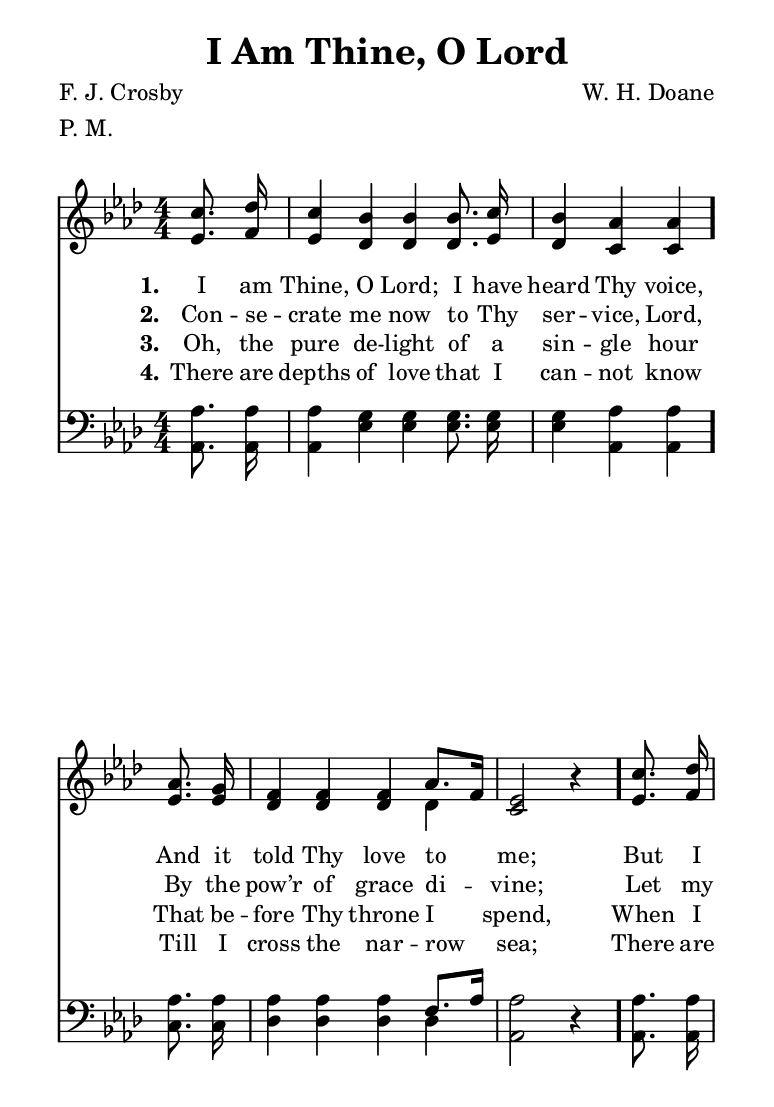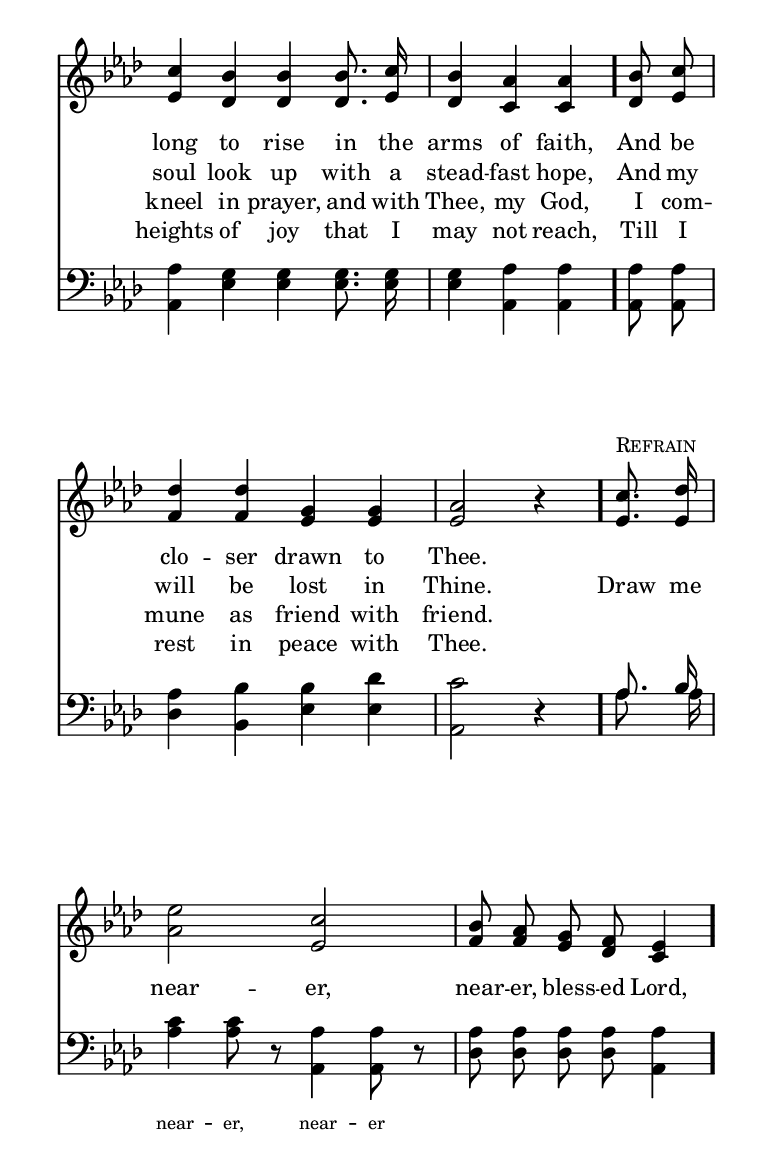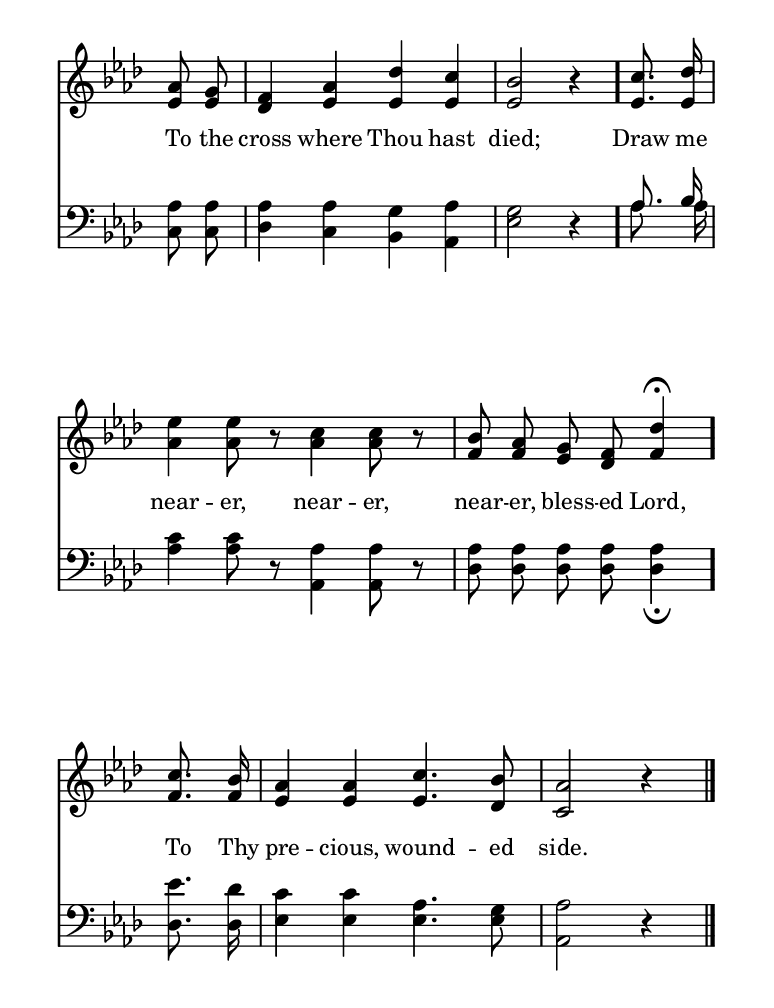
\include "common/global.ily"
\paper {
  \include "common/paper.ily"
  system-count = #(cond (is-eogsized 5) (#t #f))
}

\header{
  hymnnumber = "221"
  title = "I Am Thine, O Lord"
  tunename = ""
  meter = "P. M."
  poet = "F. J. Crosby"
  composer = "W. H. Doane"
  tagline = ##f
}

ta = { \tempo 4=80 }
tb = { \tempo 4=40 }

global = {
  \include "common/overrides.ily"
  \override Staff.TimeSignature.style = #'numbered
  \time 4/4
  \override Score.MetronomeMark.transparent = ##t % hide all fermata changes too
  \ta
  \key aes \major
  \partial 4
  \autoBeamOff
}

patternA = { c8. c16 | c4 c c c8. c16 | c4 c c }
patternB = { c8. c16 | c4 c c c8.[ c16] | c2 c4 }
patternG = { c8. c16 | c4 c c c | c2 c4 }
patternC = { c8 c | c4 c c c | c2 c4 }
patternD = { c8. c16 | c2 c | c8 c c c c4 }
patternE = { c8. c16 | c4 c8 r c4 c8 r | c8 c c c c4 }
patternF = { c8. c16 | c4 c c4. c8 | c2 c4 }

notesSoprano = {
\global
\relative c'' {

  c8. des16 | c4 bes bes bes8. c16 | bes4 aes aes
  aes8. g16 | f4 f f aes8.[ f16] | ees2 r4
  c'8. des16 | c4 bes bes bes8. c16 | bes4 aes aes
  bes8 c | des4 des g, g | aes2 r4

  \eogbreak
  << s^\markup { \small \caps "Refrain" }
  { c8. des16 | ees2 c | bes8 aes g f ees4 } >>
  aes8 g | f4 aes des c | bes2 r4
  c8. des16 | ees4 ees8 r c4 c8 r | bes8 aes g f \tb des'4\fermata \ta
  c8. bes16 | aes4 aes c4. bes8 | aes2 r4

  \bar "|."

}
}

notesAlto = {
\global
\relative e' {

  \changePitch \patternA { ees f | ees des des des ees | des c c }
  \changePitch \patternG { ees ees | des des des des | c r }
  \changePitch \patternA { ees f | ees des des des ees | des c c }
  \changePitch \patternC { des ees | f f ees ees | ees r }

  \changePitch \patternD { ees ees | aes ees | f f ees des c }
  \changePitch \patternC { ees ees | des ees ees ees | ees r }
  \changePitch \patternE { ees ees | aes aes aes aes | f f ees des f }
  \changePitch \patternF { f f | ees ees ees des | c r }

}
}

notesTenor = {
\global
\relative a {

  \changePitch \patternA { aes aes | aes g g g g | g aes aes }
  \changePitch \patternB { aes aes | aes aes aes f aes | aes r }
  \changePitch \patternA { aes aes | aes g g g g | g aes aes }
  \changePitch \patternC { aes aes | aes bes bes des | c r }

  \changePitch \patternE { aes bes | c c aes aes | aes aes aes aes aes }
  \changePitch \patternC { aes aes | aes aes g aes | g r }
  \changePitch \patternE { aes bes | c c aes aes | aes aes aes aes aes }
  \changePitch \patternF { ees' des | c c aes g | aes r }

}
}

notesBass = {
\global
\relative f, {

  \changePitch \patternA { aes aes | aes ees' ees ees ees | ees aes, aes }
  \changePitch \patternG { c c | des des des des | aes r }
  \changePitch \patternA { aes aes | aes ees' ees ees ees | ees aes, aes }
  \changePitch \patternC { aes aes | des bes ees ees | aes, r }

  \changePitch \patternE { aes' aes | aes aes aes, aes | des des des des | aes }
  \changePitch \patternC { c c | des c bes aes | ees' r }
  \changePitch \patternE { aes aes | aes aes aes, aes | des des des des des_\fermata }
  \changePitch \patternF { des des | ees ees ees ees | aes, r }

}
}

Refrain = \lyricmode {

Draw me near -- er, near -- er, bless -- ed Lord, \bar "."
To the cross where Thou hast died; \bar "."
Draw me near -- er, near -- er, near -- er, bless -- ed Lord, \bar "."
To Thy pre -- cious, wound -- ed side. \bar "."

}

wordsA = \lyricmode {
\set stanza = "1."

I am Thine, O Lord; I have heard Thy voice, \bar "."
And it told Thy love to me; \bar "."
But I long to rise in the arms of faith, \bar "."
And be clo -- ser drawn to Thee. \bar "."

}

wordsB = \lyricmode {
\set stanza = "2."

Con -- se -- crate me now to Thy ser -- vice, Lord,
By the pow’r of grace di -- vine;
Let my soul look up with a stead -- fast hope,
And my will be lost in Thine.

\Refrain

}

wordsC = \lyricmode {
\set stanza = "3."

Oh, the pure de -- light of a sin -- gle hour
That be -- fore Thy throne I spend,
When I kneel in prayer, and with Thee, my God,
I com -- mune as friend with friend.

}

wordsD = \lyricmode {
\set stanza = "4."

There are depths of love that I can -- not know
Till I cross the nar -- row sea;
There are heights of joy that I may not reach,
Till I rest in peace with Thee.

}

BassRefrain = \lyricmode {

\override LyricText.font-size = #-2
\repeat unfold 36 { \skip 4 }
near -- er, near -- er

}

\score {
  \context ChoirStaff <<
    \context Staff = upper <<
      \set Staff.autoBeaming = ##f
      \set ChoirStaff.systemStartDelimiter = #'SystemStartBar
      \set ChoirStaff.printPartCombineTexts = ##f
      \partcombine #'(2 . 9) \notesSoprano \notesAlto
      \context NullVoice = sopranos { \voiceOne << \notesSoprano >> }
      \context NullVoice = altos { \voiceTwo << \notesAlto >> }
      \context Lyrics = one   \lyricsto sopranos \wordsA
      \context Lyrics = two   \lyricsto sopranos \wordsB
      \context Lyrics = three \lyricsto sopranos \wordsC
      \context Lyrics = four  \lyricsto sopranos \wordsD
    >>
    \context Staff = men <<
      \set Staff.autoBeaming = ##f
      \clef bass
      \set ChoirStaff.printPartCombineTexts = ##f
      \partcombine #'(2 . 9) \notesTenor \notesBass
      \context NullVoice = tenors { \voiceOne << \notesTenor >> }
      \context NullVoice = basses { \voiceTwo << \notesBass >> }
    >>
    \new Lyrics \with { alignBelowContext = men } \lyricsto basses \BassRefrain
  >>
  \layout {
    \include "common/layout.ily"
  }
  \midi{
    \include "common/midi.ily"
  }
}

\version "2.19.49"  % necessary for upgrading to future LilyPond versions.

% vi:set et ts=2 sw=2 ai nocindent syntax=lilypond:
